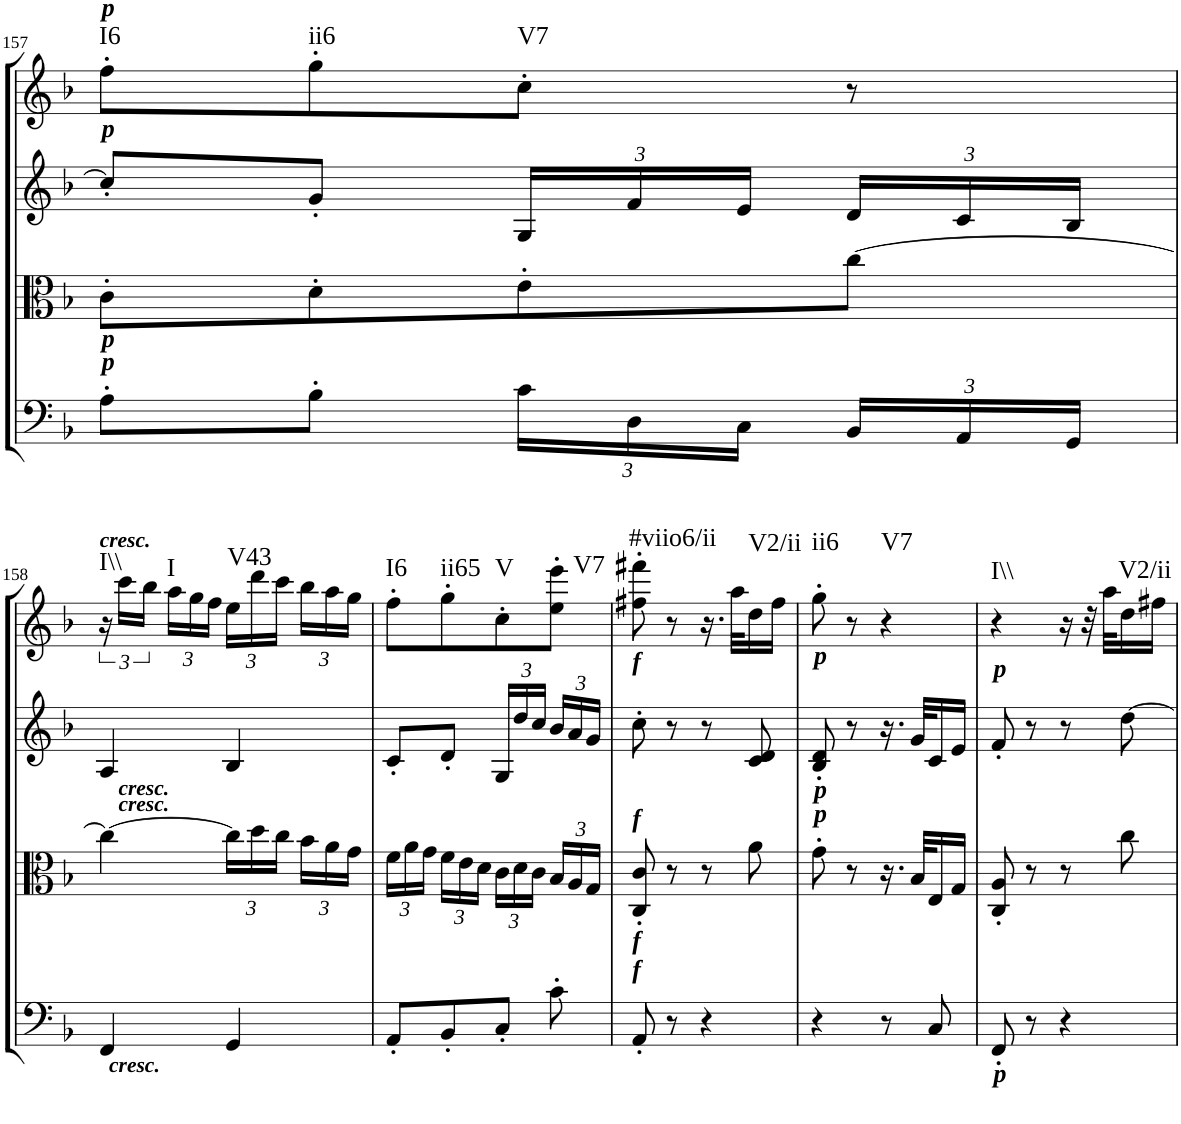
**kern	**kern	**kern	**kern	**harte
*part4	*part3	*part2	*part1	*part1
*staff4	*staff3	*staff2	*staff1	*
*I"Cello	*I"Viola	*I"2nd Violin	*I"1st Violin	*
*	*I'Vla	*I'Vln	*I'Vln	*
!!LO:PB:g=z
*clefF4	*clefC3	*clefG2	*clefG2	*
*k[b-]	*k[b-]	*k[b-]	*k[b-]	*
*F:	*F:	*F:	*F:	*
*M2/4	*M2/4	*M2/4	*M2/4	*
=157	=157	=157	=157	=157
!	!	!	!LO:TX:a:Bi:t=p	!
!	!	!LO:TX:a:Bi:t=p	!	!
!LO:TX:a:Bi:t=p	!	!	!	!
!LO:TX:a:Bi:t=p	!	!	!	!LO:H:kt=I6
8A'\L	8c'\L	8cc'/L]	8ff'\L	N
!	!	!	!	!LO:H:kt=ii6
8B-'\J	8d'\	8g'/J	8gg'\	N
*Xbrackettup	*	*Xbrackettup	*	*
!	!	!	!	!LO:H:kt=V7
24c\LL	8e'\	24G/LL	8cc'\J	N
24D\	.	24f/	.	.
24C\JJ	.	24e/JJ	.	.
24BB-/LL	[8cc\J	24d/LL	8r	.
24AA/	.	24c/	.	.
24GG/JJ	.	24B-/JJ	.	.
!!LO:LB:g=z
=158	=158	=158	=158	=158
!	!	!	!LO:TX:a:Bi:t=cresc.	!
!	!LO:TX:a:Bi:t=cresc.	!	!	!
!	!LO:TX:a:Bi:t=cresc.	!	!	!
!LO:TX:b:Bi:t=cresc.	!	!	!	!LO:H:kt=I\\
4FF/	4cc\_	4A/	24r	N
.	.	.	24ccc\LL	.
.	.	.	24bb-\JJ	.
*	*	*	*Xbrackettup	*
!	!	!	!	!LO:H:kt=I
.	.	.	24aa\LL	N
.	.	.	24gg\	.
.	.	.	24ff\JJ	.
*	*Xbrackettup	*	*	*
!	!	!	!	!LO:H:kt=V43
4GG/	24cc\LL]	4B-/	24ee\LL	N
.	24dd\	.	24ddd\	.
.	24cc\JJ	.	24ccc\JJ	.
.	24b-\LL	.	24bb-\LL	.
.	24a\	.	24aa\	.
.	24g\JJ	.	24gg\JJ	.
=159	=159	=159	=159	=159
!	!	!	!	!LO:H:kt=I6
8AA'/L	24f\LL	8c'/L	8ff'\L	N
.	24a\	.	.	.
.	24g\JJ	.	.	.
!	!	!	!	!LO:H:kt=ii65
8BB-'/	24f\LL	8d'/J	8gg'\	N
.	24e\	.	.	.
.	24d\JJ	.	.	.
!	!	!	!	!LO:H:kt=V
8C'/J	24c\LL	24G/LL	8cc'\	N
.	24d\	24dd/	.	.
.	24c\JJ	24cc/JJ	.	.
!	!	!	!	!LO:H:kt=V7
8c'\	24B-/LL	24b-/LL	8ee\' 8eee\'J	N
.	24A/	24a/	.	.
.	24G/JJ	24g/JJ	.	.
=160	=160	=160	=160	=160
!	!	!	!LO:TX:b:Bi:t=f	!
!	!LO:TX:a:Bi:t=f	!	!	!
!LO:TX:a:Bi:t=f	!	!	!	!
!LO:TX:a:Bi:t=f	!	!	!	!LO:H:kt=#viio6/ii
8AA'/	8C/' 8c/'	8cc'\	8ff#X\' 8fff#X\'	N
8r	8r	8r	8r	.
4r	8r	8r	16.r	.
.	.	.	32aa\KLL	.
!	!	!	!	!LO:H:kt=V2/ii
.	8a\	8c/ 8d/	16dd\	N
.	.	.	16ff#\JJ	.
=161	=161	=161	=161	=161
!	!	!LO:TX:a:Bi:t=p	!	!
!	!LO:TX:a:Bi:t=p	!	!	!
!	!LO:TX:a:Bi:t=p	!	!	!LO:H:kt=ii6
4r	8g'\	8B-/' 8d/'	8gg'\	N
.	8r	8r	8r	.
!	!	!	!	!LO:H:kt=V7
8r	16.r	16.r	4r	N
.	32B-/KLL	32g/KLL	.	.
8C/	16E/	16c/	.	.
.	16G/JJ	16e/JJ	.	.
=162	=162	=162	=162	=162
!	!	!LO:TX:a:Bi:t=p	!	!
!LO:TX:b:Bi:t=p	!	!	!	!LO:H:kt=I\\
8FF'/	8C/' 8A/'	8f'/	4r	N
8r	8r	8r	.	.
4r	8r	8r	16r	.
.	.	.	32r	.
.	.	.	32aa\KLL	.
!	!	!	!	!LO:H:kt=V2/ii
.	8cc\	[8dd\	16dd\	N
.	.	.	16ff#X\JJ	.
=	=	=	=	=
*-	*-	*-	*-	*-
